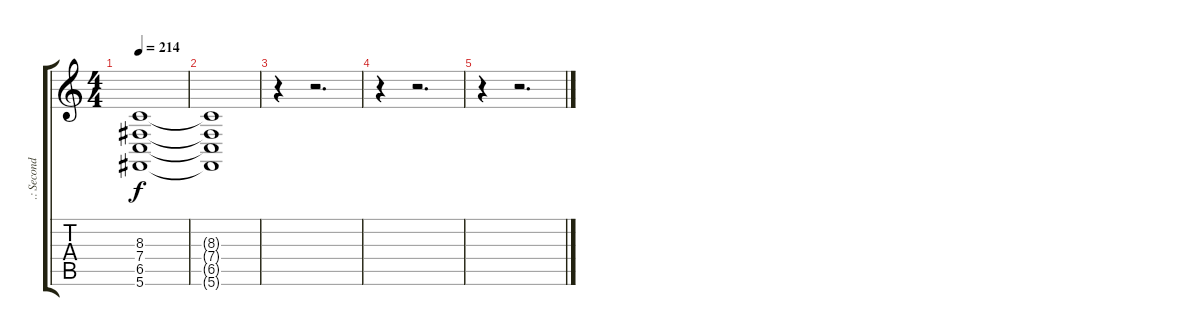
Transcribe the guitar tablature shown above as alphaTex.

\track (".: Second Keyboard :." ".: Second ") {instrument pad7halo}
\staff {score tabs}
\tuning (Db4 Ab3 E3 B2 Gb2 Db2) {hide}
\ts (4 4)
\tempo 214
\clef g2
\ks c
(8.3{t} 7.4{t} 6.5{t} 5.6{t}).1{dy f} |
(8.3{t} 7.4{t} 6.5{t} 5.6{t}).1 |
r.4 r.2{d} |
r.4 r.2{d} |
r.4 r.2{d}
